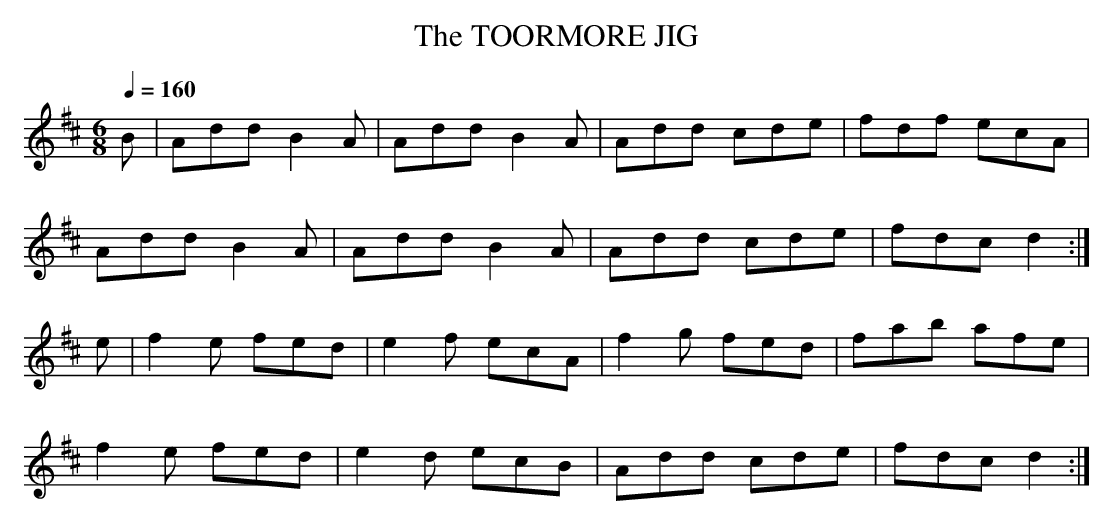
X:1
T:TOORMORE JIG, The
M:6/8
Q:1/4=160
K:D
B|Add B2A|Add B2A|Add cde|fdf ecA|
Add B2A|Add B2A|Add cde|fdc d2:|
e|f2e fed|e2f ecA|f2g fed|fab afe|
f2e fed|e2d ecB|Add cde|fdc d2:|
